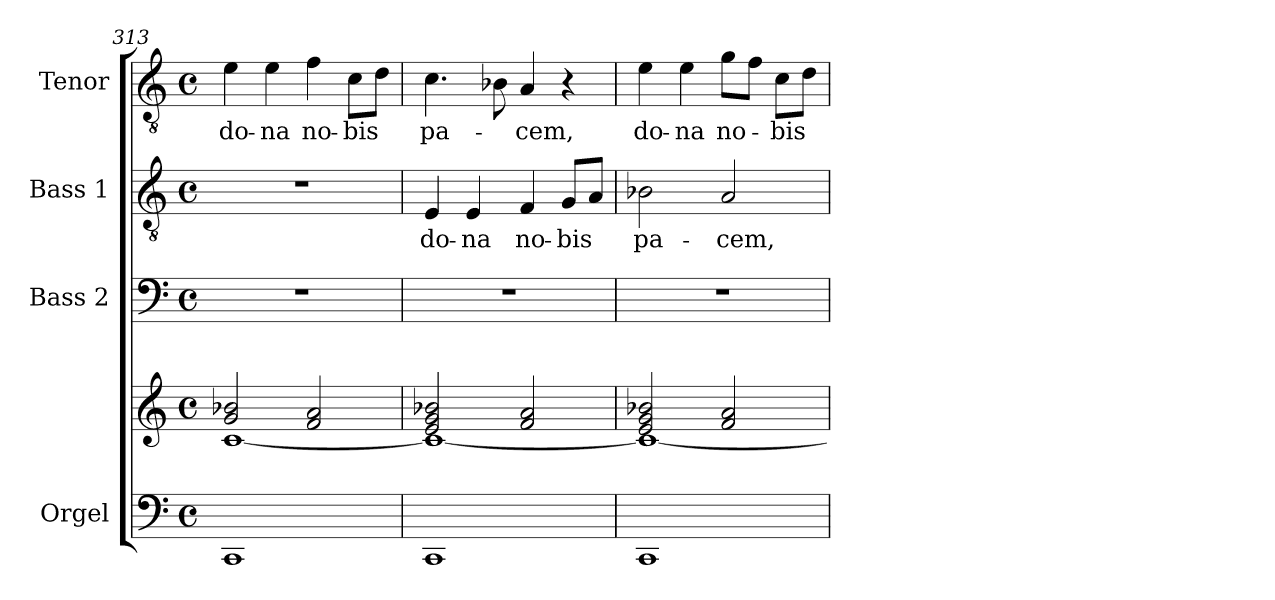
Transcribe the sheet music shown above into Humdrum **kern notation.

**kern	**kern	**kern	**kern	**text	**kern	**text
*part4	*part4	*part3	*part2	*part2	*part1	*part1
*staff5	*staff4	*staff3	*staff2	*staff2	*staff1	*staff1
*I"Orgel	*	*I"Bass 2	*I"Bass 1	*	*I"Tenor	*
*I'Org.	*	*I'B. 2	*I'B. 1	*	*I'T.	*
*clefF4	*clefG2	*clefF4	*clefGv2	*	*clefGv2	*
*k[]	*k[]	*k[]	*k[]	*	*k[]	*
*C:	*C:	*C:	*C:	*	*C:	*
*M4/4	*M4/4	*M4/4	*M4/4	*	*M4/4	*
*met(c)	*met(c)	*met(c)	*met(c)	*	*met(c)	*
=313	=313	=313	=313	=313	=313	=313
*	*^	*	*	*	*	*
!	!	!	!	!	!	!	!LO:LY:b
1CC	2g/ 2b-X/	[<1c	1r	1r	.	4e\	do-
!	!	!	!	!	!	!	!LO:LY:b
.	.	.	.	.	.	4e\	-na
!	!	!	!	!	!	!	!LO:LY:b
.	2f/ 2a/	.	.	.	.	4f\	no-
!	!	!	!	!	!	!	!LO:LY:b
.	.	.	.	.	.	8c\L	-bis
.	.	.	.	.	.	8d\J	.
!!LO:PB:g=z
=314	=314	=314	=314	=314	=314	=314	=314
!	!	!	!	!	!LO:LY:b	!	!LO:LY:b
1CC	2e/ 2g/ 2b-X/	1c_	1r	4E/	do-	4.c\	pa-
!	!	!	!	!	!LO:LY:b	!	!
.	.	.	.	4E/	-na	.	.
.	.	.	.	.	.	8B-X\	.
!	!	!	!	!	!LO:LY:b	!	!LO:LY:b
.	2f/ 2a/	.	.	4F/	no-	4A/	-cem,
!	!	!	!	!	!LO:LY:b	!	!
.	.	.	.	8G/L	-bis	4r	.
.	.	.	.	8A/J	.	.	.
=315	=315	=315	=315	=315	=315	=315	=315
!	!	!	!	!	!LO:LY:b	!	!LO:LY:b
1CC	2e/ 2g/ 2b-X/	1c_	1r	2B-X\	pa-	4e\	do-
!	!	!	!	!	!	!	!LO:LY:b
.	.	.	.	.	.	4e\	-na
!	!	!	!	!	!LO:LY:b	!	!LO:LY:b
.	2f/ 2a/	.	.	2A/	-cem,	8g\L	no-
.	.	.	.	.	.	8f\J	.
!	!	!	!	!	!	!	!LO:LY:b
.	.	.	.	.	.	8c\L	-bis
.	.	.	.	.	.	8d\J	.
*	*v	*v	*	*	*	*	*
=	=	=	=	=	=	=
*-	*-	*-	*-	*-	*-	*-
